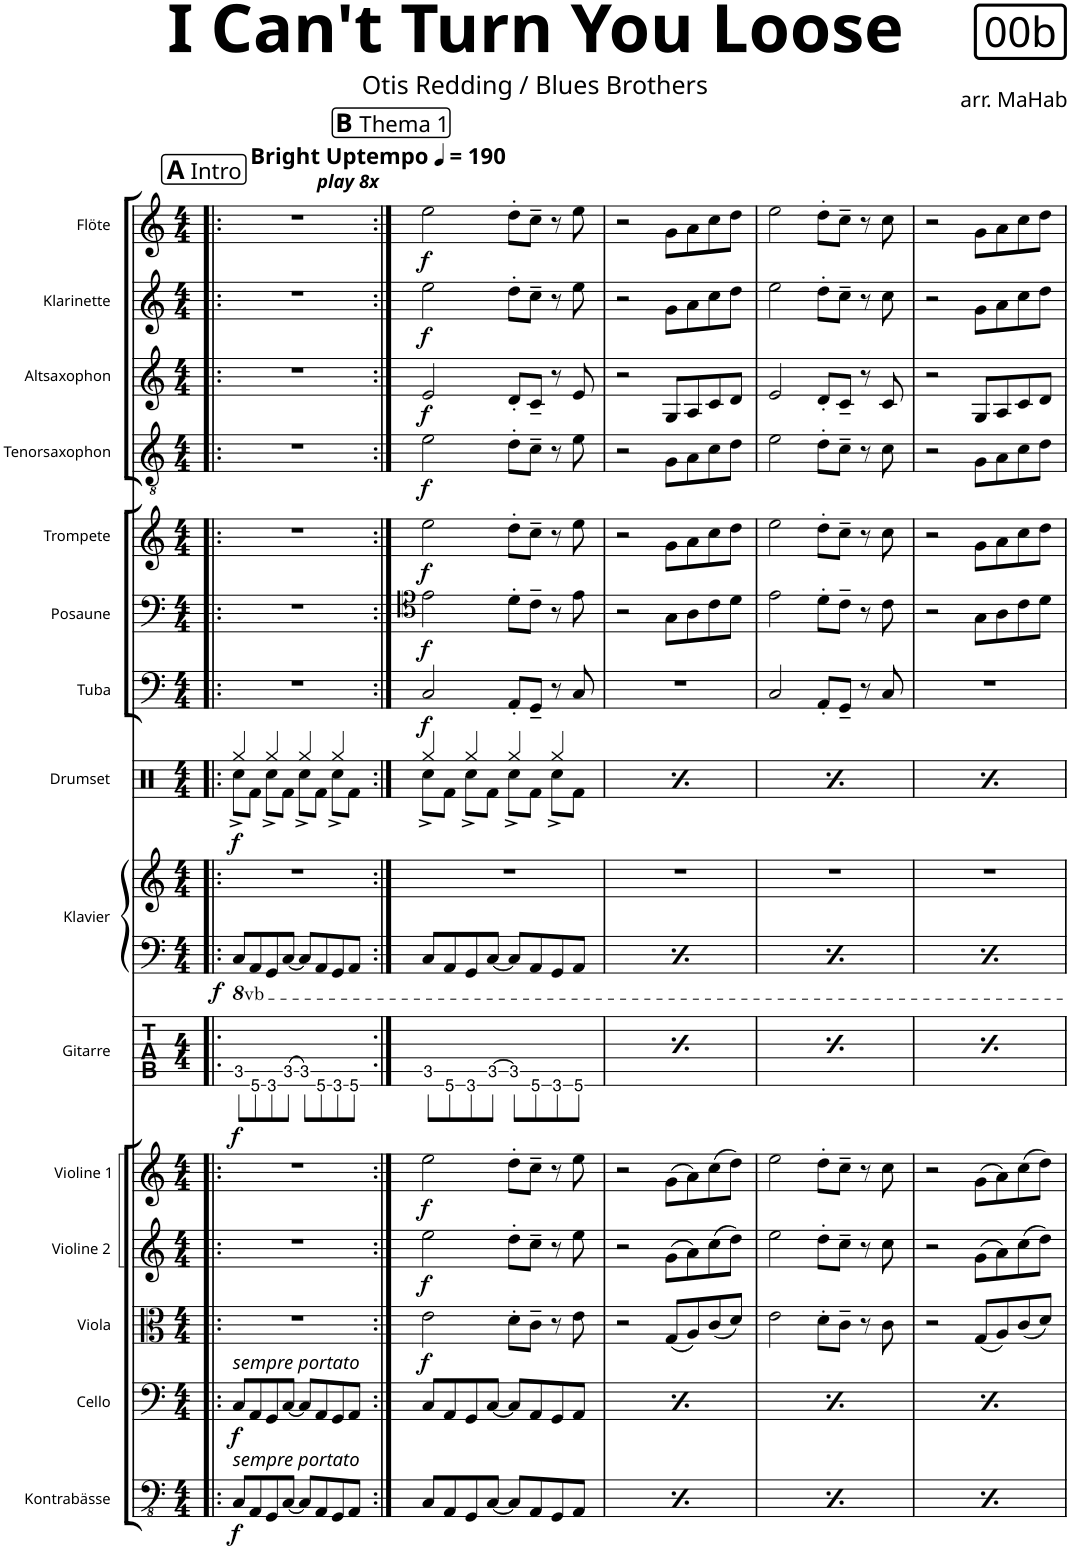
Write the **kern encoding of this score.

**kern	**dynam	**kern	**dynam	**kern	**dynam	**kern	**dynam	**kern	**dynam	**kern	**dynam	**kern	**kern	**dynam	**kern	**dynam	**kern	**dynam	**kern	**dynam	**kern	**dynam	**kern	**dynam	**kern	**dynam	**kern	**dynam	**kern	**dynam
*part15	*part15	*part14	*part14	*part13	*part13	*part12	*part12	*part11	*part11	*part10	*part10	*part9	*part9	*part9	*part8	*part8	*part7	*part7	*part6	*part6	*part5	*part5	*part4	*part4	*part3	*part3	*part2	*part2	*part1	*part1
*staff16	*staff16	*staff15	*staff15	*staff14	*staff14	*staff13	*staff13	*staff12	*staff12	*staff11	*staff11	*staff10	*staff9	*staff9/10	*staff8	*staff8	*staff7	*staff7	*staff6	*staff6	*staff5	*staff5	*staff4	*staff4	*staff3	*staff3	*staff2	*staff2	*staff1	*staff1
*I"Kontrabässe	*	*I"Cello	*	*I"Viola	*	*I"Violine 2	*	*I"Violine 1	*	*I"Gitarre	*	*I"Klavier	*	*	*I"Drumset	*	*I"Tuba	*	*I"Posaune	*	*I"Trompete	*	*I"Tenorsaxophon	*	*I"Altsaxophon	*	*I"Klarinette	*	*I"Flöte	*
*I'Kb.	*	*	*	*I'Va.	*	*I'Vl.2	*	*I'Vl.1	*	*I'Git.	*	*I'Klav.	*	*	*I'Drs.	*	*I'Tuba	*	*I'Ps.	*	*I'Tp.	*	*I'Tsax.	*	*I'Asax.	*	*I'Klar.	*	*I'Fl.	*
*	*	*	*	*	*	*	*	*	*	*stria6	*	*	*	*	*	*	*	*	*	*	*	*	*	*	*	*	*	*	*	*
*clefFv4	*	*clefF4	*	*clefC3	*	*clefG2	*	*clefG2	*	*	*	*clefF4	*clefG2	*	*clefX	*	*clefF4	*	*clefF4	*	*clefG2	*	*clefGv2	*	*clefG2	*	*clefG2	*	*clefG2	*
*Trd7c12	*	*	*	*	*	*	*	*	*	*	*	*	*	*	*	*	*	*	*	*	*Trd1c2	*	*Trd8c14	*	*Trd5c9	*	*Trd1c2	*	*	*
*k[]	*	*k[]	*	*k[]	*	*k[]	*	*k[]	*	*k[]	*	*k[]	*k[]	*	*k[]	*	*k[]	*	*k[]	*	*k[]	*	*k[]	*	*k[]	*	*k[]	*	*k[]	*
*M4/4	*	*M4/4	*	*M4/4	*	*M4/4	*	*M4/4	*	*M4/4	*	*M4/4	*M4/4	*	*M4/4	*	*M4/4	*	*M4/4	*	*M4/4	*	*M4/4	*	*M4/4	*	*M4/4	*	*M4/4	*
*MM190	*	*MM190	*	*MM190	*	*MM190	*	*MM190	*	*MM190	*	*MM190	*MM190	*	*MM190	*	*MM190	*	*MM190	*	*MM190	*	*MM190	*	*MM190	*	*MM190	*	*MM190	*
!!LO:REH:place=s1:a:fs=12:t=Intro
!!LO:REH:place=s1:a:B:fs=14:t=A
=1!|:	=1!|:	=1!|:	=1!|:	=1!|:	=1!|:	=1!|:	=1!|:	=1!|:	=1!|:	=1!|:	=1!|:	=1!|:	=1!|:	=1!|:	=1!|:	=1!|:	=1!|:	=1!|:	=1!|:	=1!|:	=1!|:	=1!|:	=1!|:	=1!|:	=1!|:	=1!|:	=1!|:	=1!|:	=1!|:	=1!|:
*	*	*	*	*	*	*	*	*	*	*	*	*	*	*	*^	*	*	*	*	*	*	*	*	*	*	*	*	*	*	*
!	!	!	!	!	!	!	!	!	!	!	!	!	!	!	!	!	!	!	!	!	!	!	!	!	!	!	!	!	!	!LO:TX:a:B:t=Bright Uptempo	!
!	!	!LO:TX:a:i:t=sempre portato	!	!	!	!	!	!	!	!	!	!	!	!	!	!	!	!	!	!	!	!	!	!	!	!	!	!	!	!	!
!LO:TX:a:i:t=sempre portato	!	!	!	!	!	!	!	!	!	!	!	!	!	!	!	!	!	!	!	!	!	!	!	!	!	!	!	!	!	!	!
!	!LO:DY:b	!	!LO:DY:b	!	!	!	!	!	!	!	!LO:DY:b	!	!	!LO:DY:b=2	!	!	!LO:DY:b	!	!	!	!	!	!	!	!	!	!	!	!	!	!
*	*	*	*	*	*	*	*	*	*	*	*	*	*	*	*	*	*	*	*	*	*	*	*	*	*	*	*	*	*	*^	*
8CC~/L	f	8C~/L	f	1r	.	1r	.	1r	.	8C~\L	f	8CC~/L	1r	f	4Rgg/	8Rcc^\L	f	1r	.	1r	.	1r	.	1r	.	1r	.	1r	.	1r	2..ryy	.
8AAA~/	.	8AA~/	.	.	.	.	.	.	.	8AA~\	.	8AAA~/	.	.	.	8Rf\J	.	.	.	.	.	.	.	.	.	.	.	.	.	.	.	.
8GGG~/	.	8GG~/	.	.	.	.	.	.	.	8GG~\	.	8GGG~/	.	.	4Rgg/	8Rcc^\L	.	.	.	.	.	.	.	.	.	.	.	.	.	.	.	.
[8CC~/J	.	[8C~/J	.	.	.	.	.	.	.	[8C~\J	.	[8CC~/J	.	.	.	8Rf\J	.	.	.	.	.	.	.	.	.	.	.	.	.	.	.	.
8CC/L]	.	8C/L]	.	.	.	.	.	.	.	8C\L]	.	8CC/L]	.	.	4Rgg/	8Rcc^\L	.	.	.	.	.	.	.	.	.	.	.	.	.	.	.	.
8AAA~/	.	8AA~/	.	.	.	.	.	.	.	8AA~\	.	8AAA~/	.	.	.	8Rf\J	.	.	.	.	.	.	.	.	.	.	.	.	.	.	.	.
8GGG~/	.	8GG~/	.	.	.	.	.	.	.	8GG~\	.	8GGG~/	.	.	4Rgg/	8Rcc^\L	.	.	.	.	.	.	.	.	.	.	.	.	.	.	.	.
!	!	!	!	!	!	!	!	!	!	!	!	!	!	!	!	!	!	!	!	!	!	!	!	!	!	!	!	!	!	!	!LO:TX:a:Bi:t=play 8x	!
8AAA~/J	.	8AA~/J	.	.	.	.	.	.	.	8AA~\J	.	8AAA~/J	.	.	.	8Rf\J	.	.	.	.	.	.	.	.	.	.	.	.	.	.	8ryy	.
*	*	*	*	*	*	*	*	*	*	*	*	*	*	*	*	*	*	*	*	*	*	*	*	*	*	*	*	*	*	*v	*v	*
!!LO:REH:place=s1:a:fs=12:t=Thema 1
!!LO:REH:place=s1:a:B:fs=14:t=B
=2:|!	=2:|!	=2:|!	=2:|!	=2:|!	=2:|!	=2:|!	=2:|!	=2:|!	=2:|!	=2:|!	=2:|!	=2:|!	=2:|!	=2:|!	=2:|!	=2:|!	=2:|!	=2:|!	=2:|!	=2:|!	=2:|!	=2:|!	=2:|!	=2:|!	=2:|!	=2:|!	=2:|!	=2:|!	=2:|!	=2:|!	=2:|!
*	*	*	*	*	*	*	*	*	*	*	*	*	*	*	*	*	*	*	*	*clefC4	*	*	*	*	*	*	*	*	*	*	*
*	*	*	*	*	*	*	*	*	*	*	*	*	*	*	*	*	*	*	*	*	*	*	*	*	*	*	*	*	*	*^	*
!	!	!	!	!	!LO:DY:b	!	!LO:DY:b	!	!LO:DY:b	!	!	!	!	!	!	!	!	!	!LO:DY:b	!	!LO:DY:b	!	!LO:DY:b	!	!LO:DY:b	!	!LO:DY:b	!	!LO:DY:b	!	!	!LO:DY:b
*	*	*	*	*	*	*	*	*	*	*	*	*	*	*	*	*	*	*	*	*	*	*	*	*	*	*	*	*	*	*v	*v	*
8CC~/L	.	8C~/L	.	2e\	f	2ee\	f	2ee\	f	8C~\L	.	8CC~/L	1r	.	4Rgg/	8Rcc^\L	.	2C/	f	2e\	f	2ee\	f	2e\	f	2e/	f	2ee\	f	2ee\	f
8AAA~/	.	8AA~/	.	.	.	.	.	.	.	8AA~\	.	8AAA~/	.	.	.	8Rf\J	.	.	.	.	.	.	.	.	.	.	.	.	.	.	.
8GGG~/	.	8GG~/	.	.	.	.	.	.	.	8GG~\	.	8GGG~/	.	.	4Rgg/	8Rcc^\L	.	.	.	.	.	.	.	.	.	.	.	.	.	.	.
[8CC~/J	.	[8C~/J	.	.	.	.	.	.	.	[8C~\J	.	[8CC~/J	.	.	.	8Rf\J	.	.	.	.	.	.	.	.	.	.	.	.	.	.	.
8CC/L]	.	8C/L]	.	8d'\L	.	8dd'\L	.	8dd'\L	.	8C\L]	.	8CC/L]	.	.	4Rgg/	8Rcc^\L	.	8AA'/L	.	8d'\L	.	8dd'\L	.	8d'\L	.	8d'/L	.	8dd'\L	.	8dd'\L	.
8AAA~/	.	8AA~/	.	8c~\J	.	8cc~\J	.	8cc~\J	.	8AA~\	.	8AAA~/	.	.	.	8Rf\J	.	8GG~/J	.	8c~\J	.	8cc~\J	.	8c~\J	.	8c~/J	.	8cc~\J	.	8cc~\J	.
8GGG~/	.	8GG~/	.	8r	.	8r	.	8r	.	8GG~\	.	8GGG~/	.	.	4Rgg/	8Rcc^\L	.	8r	.	8r	.	8r	.	8r	.	8r	.	8r	.	8r	.
8AAA~/J	.	8AA~/J	.	8e\	.	8ee\	.	8ee\	.	8AA~\J	.	8AAA~/J	.	.	.	8Rf\J	.	8C/	.	8e\	.	8ee\	.	8e\	.	8e/	.	8ee\	.	8ee\	.
=3	=3	=3	=3	=3	=3	=3	=3	=3	=3	=3	=3	=3	=3	=3	=3	=3	=3	=3	=3	=3	=3	=3	=3	=3	=3	=3	=3	=3	=3	=3	=3
8CC~/L	.	8C~/L	.	2r	.	2r	.	2r	.	8C~\L	.	8CC~/L	1r	.	4Rgg/	8Rcc^\L	.	1r	.	2r	.	2r	.	2r	.	2r	.	2r	.	2r	.
8AAA~/	.	8AA~/	.	.	.	.	.	.	.	8AA~\	.	8AAA~/	.	.	.	8Rf\J	.	.	.	.	.	.	.	.	.	.	.	.	.	.	.
8GGG~/	.	8GG~/	.	.	.	.	.	.	.	8GG~\	.	8GGG~/	.	.	4Rgg/	8Rcc^\L	.	.	.	.	.	.	.	.	.	.	.	.	.	.	.
[8CC~/J	.	[8C~/J	.	.	.	.	.	.	.	[8C~\J	.	[8CC~/J	.	.	.	8Rf\J	.	.	.	.	.	.	.	.	.	.	.	.	.	.	.
8CC/L]	.	8C/L]	.	(8G/L	.	(8g\L	.	(8g\L	.	8C\L]	.	8CC/L]	.	.	4Rgg/	8Rcc^\L	.	.	.	8G\L	.	8g\L	.	8G\L	.	8G/L	.	8g\L	.	8g\L	.
8AAA~/	.	8AA~/	.	8A/)	.	8a\)	.	8a\)	.	8AA~\	.	8AAA~/	.	.	.	8Rf\J	.	.	.	8A\	.	8a\	.	8A\	.	8A/	.	8a\	.	8a\	.
8GGG~/	.	8GG~/	.	(8c/	.	(8cc\	.	(8cc\	.	8GG~\	.	8GGG~/	.	.	4Rgg/	8Rcc^\L	.	.	.	8c\	.	8cc\	.	8c\	.	8c/	.	8cc\	.	8cc\	.
8AAA~/J	.	8AA~/J	.	8d/J)	.	8dd\J)	.	8dd\J)	.	8AA~\J	.	8AAA~/J	.	.	.	8Rf\J	.	.	.	8d\J	.	8dd\J	.	8d\J	.	8d/J	.	8dd\J	.	8dd\J	.
=4	=4	=4	=4	=4	=4	=4	=4	=4	=4	=4	=4	=4	=4	=4	=4	=4	=4	=4	=4	=4	=4	=4	=4	=4	=4	=4	=4	=4	=4	=4	=4
8CC~/L	.	8C~/L	.	2e\	.	2ee\	.	2ee\	.	8C~\L	.	8CC~/L	1r	.	4Rgg/	8Rcc^\L	.	2C/	.	2e\	.	2ee\	.	2e\	.	2e/	.	2ee\	.	2ee\	.
8AAA~/	.	8AA~/	.	.	.	.	.	.	.	8AA~\	.	8AAA~/	.	.	.	8Rf\J	.	.	.	.	.	.	.	.	.	.	.	.	.	.	.
8GGG~/	.	8GG~/	.	.	.	.	.	.	.	8GG~\	.	8GGG~/	.	.	4Rgg/	8Rcc^\L	.	.	.	.	.	.	.	.	.	.	.	.	.	.	.
[8CC~/J	.	[8C~/J	.	.	.	.	.	.	.	[8C~\J	.	[8CC~/J	.	.	.	8Rf\J	.	.	.	.	.	.	.	.	.	.	.	.	.	.	.
8CC/L]	.	8C/L]	.	8d'\L	.	8dd'\L	.	8dd'\L	.	8C\L]	.	8CC/L]	.	.	4Rgg/	8Rcc^\L	.	8AA'/L	.	8d'\L	.	8dd'\L	.	8d'\L	.	8d'/L	.	8dd'\L	.	8dd'\L	.
8AAA~/	.	8AA~/	.	8c~\J	.	8cc~\J	.	8cc~\J	.	8AA~\	.	8AAA~/	.	.	.	8Rf\J	.	8GG~/J	.	8c~\J	.	8cc~\J	.	8c~\J	.	8c~/J	.	8cc~\J	.	8cc~\J	.
8GGG~/	.	8GG~/	.	8r	.	8r	.	8r	.	8GG~\	.	8GGG~/	.	.	4Rgg/	8Rcc^\L	.	8r	.	8r	.	8r	.	8r	.	8r	.	8r	.	8r	.
8AAA~/J	.	8AA~/J	.	8c\	.	8cc\	.	8cc\	.	8AA~\J	.	8AAA~/J	.	.	.	8Rf\J	.	8C/	.	8c\	.	8cc\	.	8c\	.	8c/	.	8cc\	.	8cc\	.
=5	=5	=5	=5	=5	=5	=5	=5	=5	=5	=5	=5	=5	=5	=5	=5	=5	=5	=5	=5	=5	=5	=5	=5	=5	=5	=5	=5	=5	=5	=5	=5
8CC~/L	.	8C~/L	.	2r	.	2r	.	2r	.	8C~\L	.	8CC~/L	1r	.	4Rgg/	8Rcc^\L	.	1r	.	2r	.	2r	.	2r	.	2r	.	2r	.	2r	.
8AAA~/	.	8AA~/	.	.	.	.	.	.	.	8AA~\	.	8AAA~/	.	.	.	8Rf\J	.	.	.	.	.	.	.	.	.	.	.	.	.	.	.
8GGG~/	.	8GG~/	.	.	.	.	.	.	.	8GG~\	.	8GGG~/	.	.	4Rgg/	8Rcc^\L	.	.	.	.	.	.	.	.	.	.	.	.	.	.	.
[8CC~/J	.	[8C~/J	.	.	.	.	.	.	.	[8C~\J	.	[8CC~/J	.	.	.	8Rf\J	.	.	.	.	.	.	.	.	.	.	.	.	.	.	.
8CC/L]	.	8C/L]	.	(8G/L	.	(8g\L	.	(8g\L	.	8C\L]	.	8CC/L]	.	.	4Rgg/	8Rcc^\L	.	.	.	8G\L	.	8g\L	.	8G\L	.	8G/L	.	8g\L	.	8g\L	.
8AAA~/	.	8AA~/	.	8A/)	.	8a\)	.	8a\)	.	8AA~\	.	8AAA~/	.	.	.	8Rf\J	.	.	.	8A\	.	8a\	.	8A\	.	8A/	.	8a\	.	8a\	.
8GGG~/	.	8GG~/	.	(8c/	.	(8cc\	.	(8cc\	.	8GG~\	.	8GGG~/	.	.	4Rgg/	8Rcc^\L	.	.	.	8c\	.	8cc\	.	8c\	.	8c/	.	8cc\	.	8cc\	.
8AAA~/J	.	8AA~/J	.	8d/J)	.	8dd\J)	.	8dd\J)	.	8AA~\J	.	8AAA~/J	.	.	.	8Rf\J	.	.	.	8d\J	.	8dd\J	.	8d\J	.	8d/J	.	8dd\J	.	8dd\J	.
*	*	*	*	*	*	*	*	*	*	*	*	*	*	*	*v	*v	*	*	*	*	*	*	*	*	*	*	*	*	*	*	*
=	=	=	=	=	=	=	=	=	=	=	=	=	=	=	=	=	=	=	=	=	=	=	=	=	=	=	=	=	=	=
*-	*-	*-	*-	*-	*-	*-	*-	*-	*-	*-	*-	*-	*-	*-	*-	*-	*-	*-	*-	*-	*-	*-	*-	*-	*-	*-	*-	*-	*-	*-
